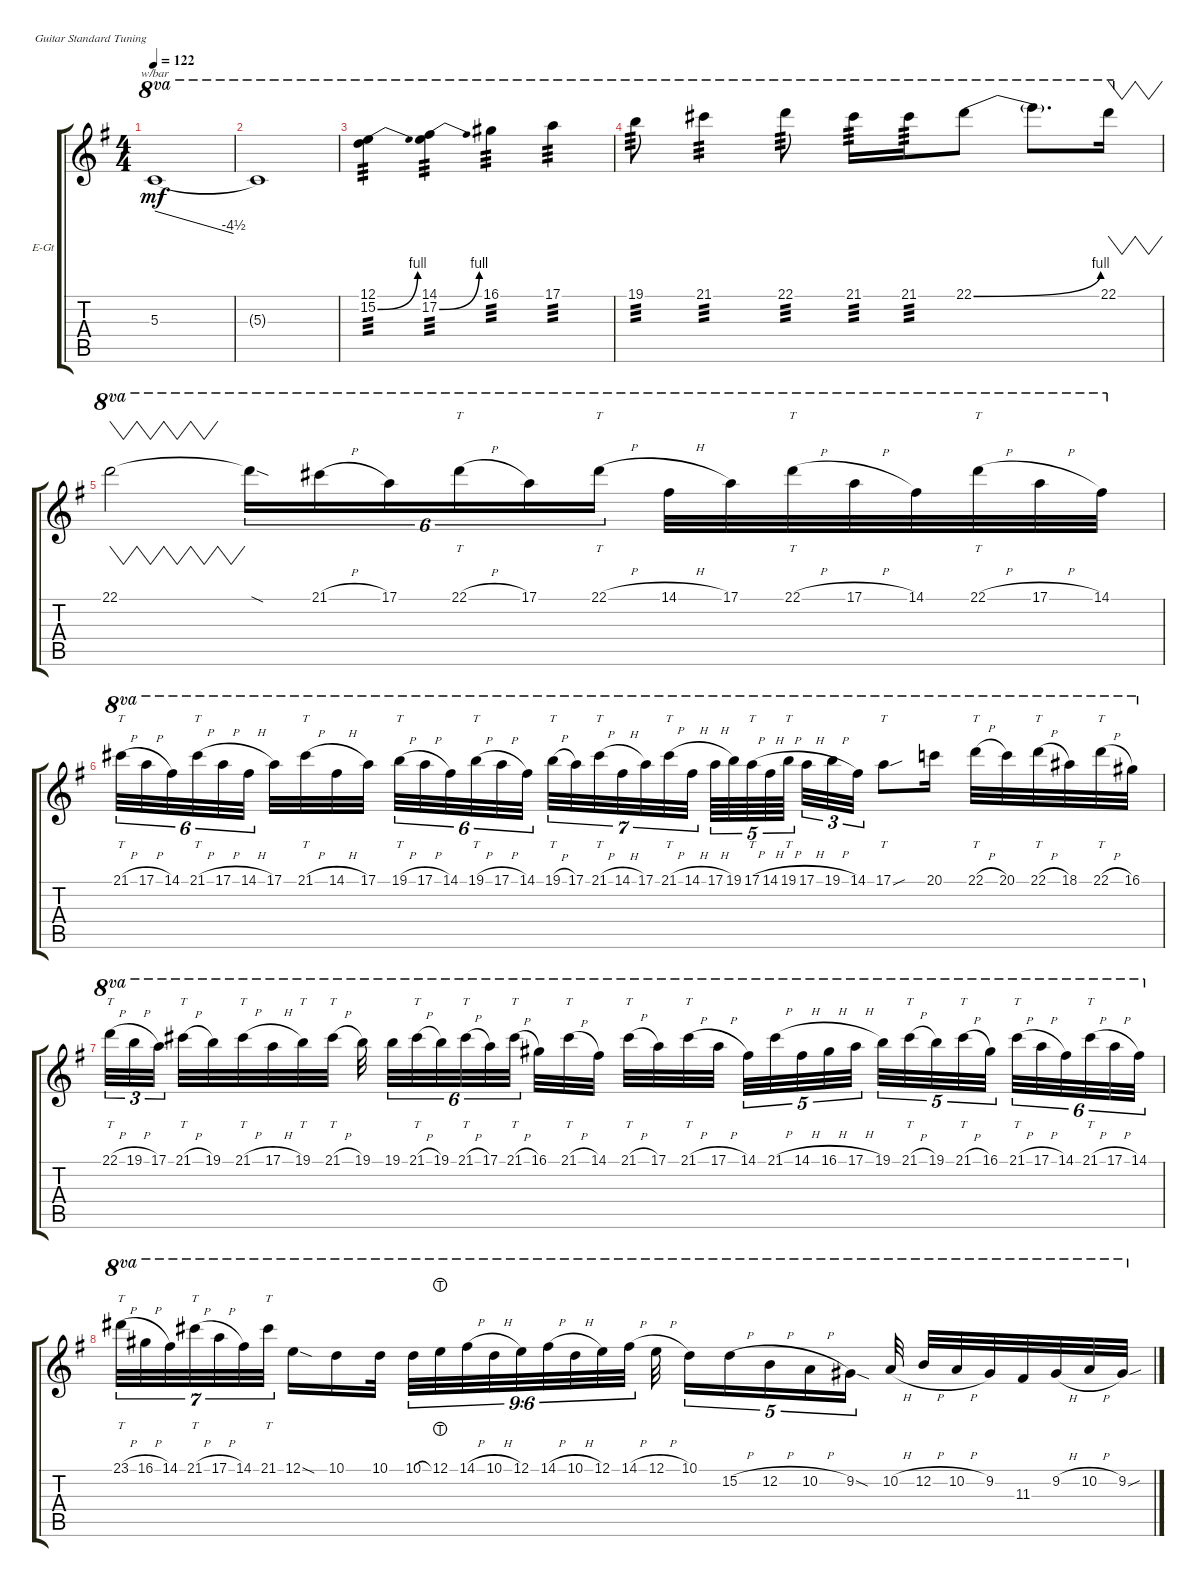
\defaultSystemsLayout 4
\bracketExtendMode groupsimilarinstruments
\firstSystemTrackNameOrientation horizontal
\otherSystemsTrackNameOrientation horizontal
\track ("VINNIE GUITAR 2" "E-Gt") {solo instrument distortionguitar}
\staff {score tabs}
\tuning (E4 B3 G3 D3 A2 E2)
\ts (4 4)
\tempo 122
\clef g2
\ks g
5.3.1{tbe (dive default 0 0 43.8 -18) ot 8va dy mf} |
5.3{t}.1{ot 8va} |
(12.1 15.2{be (bend 0 0 15 4)}).4{ot 8va tp 3} (14.1 17.2{be (bend 0 0 15 4)}).4{ot 8va tp 3} 16.1.4{ot 8va tp 3} 17.1.4{ot 8va tp 3} |
19.1.8{ot 8va tp 3} 21.1.4{ot 8va tp 3} 22.1.8{ot 8va tp 3} 21.1.16{ot 8va tp 3} 21.1.16{ot 8va tp 3} 22.1{be (bend 0 0 15 4)}.8{ot 8va} 22.1{t}.8{d ot 8va} 22.1.16{vw ot 8va} |
22.1.2{vw ot 8va} 22.1{sod t}.16{tu (6 4) ot 8va} 21.1{h}.16{tu (6 4) ot 8va} 17.1.16{tu (6 4) ot 8va} 22.1{h}.16{tt tu (6 4) ot 8va} 17.1.16{tu (6 4) ot 8va} 22.1{h}.16{tt tu (6 4) ot 8va} 14.1{h}.32{ot 8va} 17.1.32{ot 8va} 22.1{h}.32{tt ot 8va} 17.1{h}.32{ot 8va} 14.1.32{ot 8va} 22.1{h}.32{tt ot 8va} 17.1{h}.32{ot 8va} 14.1.32{ot 8va} |
21.1{h}.32{tt tu (6 4) ot 8va} 17.1{h}.32{tu (6 4) ot 8va} 14.1.32{tu (6 4) ot 8va} 21.1{h}.32{tt tu (6 4) ot 8va} 17.1{h}.32{tu (6 4) ot 8va} 14.1{h}.32{tu (6 4) ot 8va} 17.1.32{ot 8va} 21.1{h}.32{tt ot 8va} 14.1{h}.32{ot 8va} 17.1.32{ot 8va} 19.1{h}.32{tt tu (6 4) ot 8va} 17.1{h}.32{tu (6 4) ot 8va} 14.1.32{tu (6 4) ot 8va} 19.1{h}.32{tt tu (6 4) ot 8va} 17.1{h}.32{tu (6 4) ot 8va} 14.1.32{tu (6 4) ot 8va} 19.1{h}.32{tt tu (7 4) ot 8va} 17.1.32{tu (7 4) ot 8va} 21.1{h}.32{tt tu (7 4) ot 8va} 14.1{h}.32{tu (7 4) ot 8va} 17.1.32{tu (7 4) ot 8va} 21.1{h}.32{tt tu (7 4) ot 8va} 14.1{h}.32{tu (7 4) ot 8va} 17.1{h}.64{tu (5 4) ot 8va} 19.1.64{tu (5 4) ot 8va} 17.1{h}.64{tt tu (5 4) ot 8va} 14.1{h}.64{tu (5 4) ot 8va} 19.1{h}.64{tt tu (5 4) ot 8va} 17.1{h}.32{tu (3 2) ot 8va} 19.1{h}.32{tu (3 2) ot 8va} 14.1.32{tu (3 2) ot 8va} 17.1{sou}.8{tt ot 8va} 20.1.16{ot 8va} 22.1{h}.32{tt ot 8va} 20.1.32{ot 8va} 22.1{h}.32{tt ot 8va} 18.1.32{ot 8va} 22.1{h}.32{tt ot 8va} 16.1.32{ot 8va} |
22.1{h}.32{tt tu (3 2) ot 8va} 19.1{h}.32{tu (3 2) ot 8va} 17.1.32{tu (3 2) ot 8va} 21.1{h}.32{tt ot 8va} 19.1.32{ot 8va} 21.1{h}.32{tt ot 8va} 17.1{h}.32{ot 8va} 19.1.32{tt ot 8va} 21.1{h}.32{tt ot 8va} 19.1.32{ot 8va} 19.1.32{tu (6 4) ot 8va} 21.1{h}.32{tt tu (6 4) ot 8va} 19.1.32{tu (6 4) ot 8va} 21.1{h}.32{tt tu (6 4) ot 8va} 17.1.32{tu (6 4) ot 8va} 21.1{h}.32{tt tu (6 4) ot 8va} 16.1.32{ot 8va} 21.1{h}.32{tt ot 8va} 14.1.32{ot 8va} 21.1{h}.32{tt ot 8va} 17.1.32{ot 8va} 21.1{h}.32{tt ot 8va} 17.1{h}.32{ot 8va} 14.1.32{tu (5 4) ot 8va} 21.1{h}.32{tu (5 4) ot 8va} 14.1{h}.32{tu (5 4) ot 8va} 16.1{h}.32{tu (5 4) ot 8va} 17.1{h}.32{tu (5 4) ot 8va} 19.1.32{tu (5 4) ot 8va} 21.1{h}.32{tt tu (5 4) ot 8va} 19.1.32{tu (5 4) ot 8va} 21.1{h}.32{tt tu (5 4) ot 8va} 16.1.32{tu (5 4) ot 8va} 21.1{h}.32{tt tu (6 4) ot 8va} 17.1{h}.32{tu (6 4) ot 8va} 14.1.32{tu (6 4) ot 8va} 21.1{h}.32{tt tu (6 4) ot 8va} 17.1{h}.32{tu (6 4) ot 8va} 14.1.32{tu (6 4) ot 8va} |
23.1{h}.32{tt tu (7 4) ot 8va} 16.1{h}.32{tu (7 4) ot 8va} 14.1.32{tu (7 4) ot 8va} 21.1{h}.32{tt tu (7 4) ot 8va} 17.1{h}.32{tu (7 4) ot 8va} 14.1.32{tu (7 4) ot 8va} 21.1.32{tt tu (7 4) ot 8va} 12.1{sod}.16{ot 8va} 10.1.16{ot 8va} 10.1.32{ot 8va} 10.1.32{tu (9 6) ot 8va} 12.1{lht}.32{tu (9 6) ot 8va} 14.1{h}.32{tu (9 6) ot 8va} 10.1{h}.32{tu (9 6) ot 8va} 12.1.32{tu (9 6) ot 8va} 14.1{h}.32{tu (9 6) ot 8va} 10.1{h}.32{tu (9 6) ot 8va} 12.1.32{tu (9 6) ot 8va} 14.1{h}.32{tu (9 6) ot 8va} 12.1{h}.32{ot 8va} 10.1.16{tu (5 4) ot 8va} 15.2{h}.16{tu (5 4) ot 8va} 12.2{h}.16{tu (5 4) ot 8va} 10.2{h}.16{tu (5 4) ot 8va} 9.2{sod}.16{tu (5 4) ot 8va} 10.2{h}.32{ot 8va} 12.2{h}.32{ot 8va} 10.2{h}.32{ot 8va} 9.2.32{ot 8va} 11.3.32{ot 8va} 9.2{h}.32{ot 8va} 10.2{h}.32{ot 8va} 9.2{sou}.32{ot 8va}
